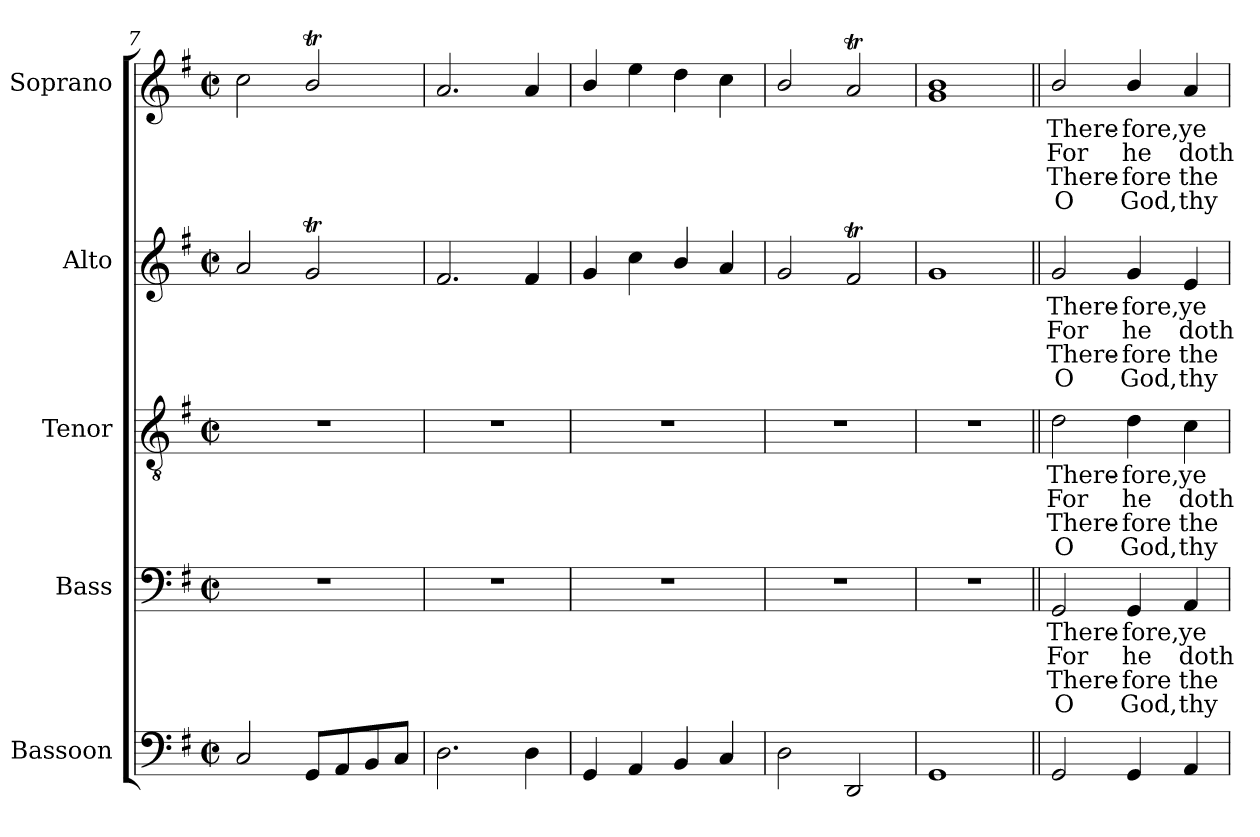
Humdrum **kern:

**kern	**kern	**text	**text	**text	**text	**kern	**text	**text	**text	**text	**kern	**text	**text	**text	**text	**kern	**text	**text	**text	**text
*part5	*part4	*part4	*part4	*part4	*part4	*part3	*part3	*part3	*part3	*part3	*part2	*part2	*part2	*part2	*part2	*part1	*part1	*part1	*part1	*part1
*staff5	*staff4	*staff4	*staff4	*staff4	*staff4	*staff3	*staff3	*staff3	*staff3	*staff3	*staff2	*staff2	*staff2	*staff2	*staff2	*staff1	*staff1	*staff1	*staff1	*staff1
*I"Bassoon	*I"Bass	*	*	*	*	*I"Tenor	*	*	*	*	*I"Alto	*	*	*	*	*I"Soprano	*	*	*	*
*I'Bsn.	*I'B.	*	*	*	*	*I'T.	*	*	*	*	*I'A.	*	*	*	*	*I'S.	*	*	*	*
*clefF4	*clefF4	*	*	*	*	*clefGv2	*	*	*	*	*clefG2	*	*	*	*	*clefG2	*	*	*	*
*	*	*	*	*	*	*ITrd7c12	*	*	*	*	*	*	*	*	*	*	*	*	*	*
*k[f#]	*k[f#]	*	*	*	*	*k[f#]	*	*	*	*	*k[f#]	*	*	*	*	*k[f#]	*	*	*	*
*G:	*G:	*	*	*	*	*G:	*	*	*	*	*G:	*	*	*	*	*G:	*	*	*	*
*M2/2	*M2/2	*	*	*	*	*M2/2	*	*	*	*	*M2/2	*	*	*	*	*M2/2	*	*	*	*
*met(c|)	*met(c|)	*	*	*	*	*met(c|)	*	*	*	*	*met(c|)	*	*	*	*	*met(c|)	*	*	*	*
=7	=7	=7	=7	=7	=7	=7	=7	=7	=7	=7	=7	=7	=7	=7	=7	=7	=7	=7	=7	=7
2Ci/	1r	.	.	.	.	1r	.	.	.	.	2ai/	.	.	.	.	2cci\	.	.	.	.
8GGi/L	.	.	.	.	.	.	.	.	.	.	2gTi/	.	.	.	.	2bti/	.	.	.	.
8AAi/	.	.	.	.	.	.	.	.	.	.	.	.	.	.	.	.	.	.	.	.
8BBi/	.	.	.	.	.	.	.	.	.	.	.	.	.	.	.	.	.	.	.	.
8Ci/J	.	.	.	.	.	.	.	.	.	.	.	.	.	.	.	.	.	.	.	.
=8	=8	=8	=8	=8	=8	=8	=8	=8	=8	=8	=8	=8	=8	=8	=8	=8	=8	=8	=8	=8
2.Di\	1r	.	.	.	.	1r	.	.	.	.	2.f#i/	.	.	.	.	2.ai/	.	.	.	.
4Di\	.	.	.	.	.	.	.	.	.	.	4f#i/	.	.	.	.	4ai/	.	.	.	.
=9	=9	=9	=9	=9	=9	=9	=9	=9	=9	=9	=9	=9	=9	=9	=9	=9	=9	=9	=9	=9
4GGi/	1r	.	.	.	.	1r	.	.	.	.	4gi/	.	.	.	.	4bi/	.	.	.	.
4AAi/	.	.	.	.	.	.	.	.	.	.	4cci\	.	.	.	.	4eei\	.	.	.	.
4BBi/	.	.	.	.	.	.	.	.	.	.	4bi/	.	.	.	.	4ddi\	.	.	.	.
4Ci/	.	.	.	.	.	.	.	.	.	.	4ai/	.	.	.	.	4cci\	.	.	.	.
=10	=10	=10	=10	=10	=10	=10	=10	=10	=10	=10	=10	=10	=10	=10	=10	=10	=10	=10	=10	=10
2Di\	1r	.	.	.	.	1r	.	.	.	.	2gi/	.	.	.	.	2bi/	.	.	.	.
2DDi/	.	.	.	.	.	.	.	.	.	.	2f#ti/	.	.	.	.	2aTi/	.	.	.	.
=11	=11	=11	=11	=11	=11	=11	=11	=11	=11	=11	=11	=11	=11	=11	=11	=11	=11	=11	=11	=11
1GGi	1r	.	.	.	.	1r	.	.	.	.	1gi	.	.	.	.	1gi 1bi	.	.	.	.
!!LO:LB:g=z
=12||	=12||	=12||	=12||	=12||	=12||	=12||	=12||	=12||	=12||	=12||	=12||	=12||	=12||	=12||	=12||	=12||	=12||	=12||	=12||	=12||
!	!	!LO:LY:b:color=#000000	!LO:LY:b:color=#000000	!LO:LY:b:color=#000000	!LO:LY:b:color=#000000	!	!	!	!	!	!	!	!	!	!	!	!	!	!	!
!	!	!	!	!	!	!	!LO:LY:b:color=#000000	!LO:LY:b:color=#000000	!LO:LY:b:color=#000000	!LO:LY:b:color=#000000	!	!	!	!	!	!	!	!	!	!
!	!	!	!	!	!	!	!	!	!	!	!	!LO:LY:b:color=#000000	!LO:LY:b:color=#000000	!LO:LY:b:color=#000000	!LO:LY:b:color=#000000	!	!	!	!	!
!	!	!	!	!	!	!	!	!	!	!	!	!	!	!	!	!	!LO:LY:b:color=#000000	!LO:LY:b:color=#000000	!LO:LY:b:color=#000000	!LO:LY:b:color=#000000
2GGi/	2GGi/	There-	For	There-	-O	2Di\	There-	For	There-	-O	2gi/	There-	For	There-	-O	2bi/	There-	For	There-	-O
!	!	!LO:LY:b:color=#000000	!LO:LY:b:color=#000000	!LO:LY:b:color=#000000	!LO:LY:b:color=#000000	!	!	!	!	!	!	!	!	!	!	!	!	!	!	!
!	!	!	!	!	!	!	!LO:LY:b:color=#000000	!LO:LY:b:color=#000000	!LO:LY:b:color=#000000	!LO:LY:b:color=#000000	!	!	!	!	!	!	!	!	!	!
!	!	!	!	!	!	!	!	!	!	!	!	!LO:LY:b:color=#000000	!LO:LY:b:color=#000000	!LO:LY:b:color=#000000	!LO:LY:b:color=#000000	!	!	!	!	!
!	!	!	!	!	!	!	!	!	!	!	!	!	!	!	!	!	!LO:LY:b:color=#000000	!LO:LY:b:color=#000000	!LO:LY:b:color=#000000	!LO:LY:b:color=#000000
4GGi/	4GGi/	-fore,	he	fore	God,	4Di\	-fore,	he	fore	God,	4gi/	-fore,	he	fore	God,	4bi/	-fore,	he	fore	God,
!	!	!LO:LY:b:color=#000000	!LO:LY:b:color=#000000	!LO:LY:b:color=#000000	!LO:LY:b:color=#000000	!	!	!	!	!	!	!	!	!	!	!	!	!	!	!
!	!	!	!	!	!	!	!LO:LY:b:color=#000000	!LO:LY:b:color=#000000	!LO:LY:b:color=#000000	!LO:LY:b:color=#000000	!	!	!	!	!	!	!	!	!	!
!	!	!	!	!	!	!	!	!	!	!	!	!LO:LY:b:color=#000000	!LO:LY:b:color=#000000	!LO:LY:b:color=#000000	!LO:LY:b:color=#000000	!	!	!	!	!
!	!	!	!	!	!	!	!	!	!	!	!	!	!	!	!	!	!LO:LY:b:color=#000000	!LO:LY:b:color=#000000	!LO:LY:b:color=#000000	!LO:LY:b:color=#000000
4AAi/	4AAi/	ye	doth	the	thy	4Ci\	ye	doth	the	thy	4ei/	ye	doth	the	thy	4ai/	ye	doth	the	thy
=	=	=	=	=	=	=	=	=	=	=	=	=	=	=	=	=	=	=	=	=
*-	*-	*-	*-	*-	*-	*-	*-	*-	*-	*-	*-	*-	*-	*-	*-	*-	*-	*-	*-	*-
